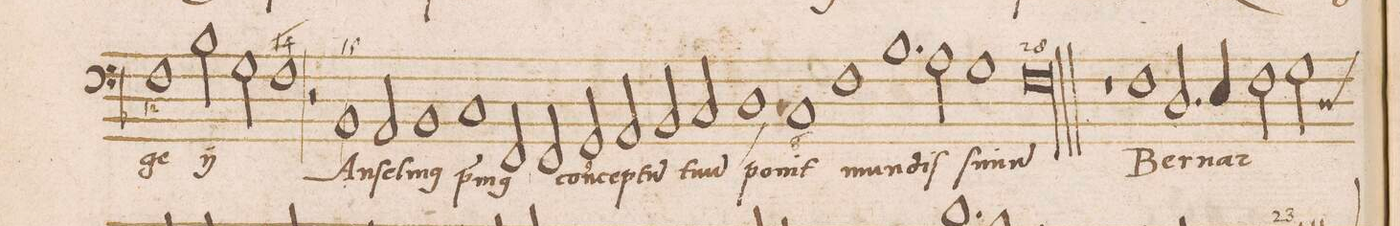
**kern	**text
*I"BASVS	*
*clefF4	*
*k[b-]	*
*met(C|)	*
*M2/1	*
1F	-ge
=27-	=27-
*	*ij
2B-\	de
2G\	g(re)-
1F	-ge
*	*Xij
=28-	=28-
2r	.
1BB-	An-
2AA/	-ſel-
=29-	=29-
1BB-	-m(us)
1C	p(ri)-
=30-	=30-
2FF/	-m(us)
2FF/	con-
2GG/	-ce-
2AA/	-ptu(m)
=31-	=31-
2BB-/	tu-
2C/	-u(m)
1D	po-
=32-	=32-
1C	-nit
1F	mun-
=33-	=33-
1.B-	-diſ-
2A\	.
=34-	=34-
1G	-ſi-
1Fl	-mu(m)
=35||	=35||
1r	.
1F	Ber-
=36-	=36-
2.D/	-nar-
4E/	.
2F\	.
*custos:D	*
2G\	.
=37-	=37-
*-	*-
